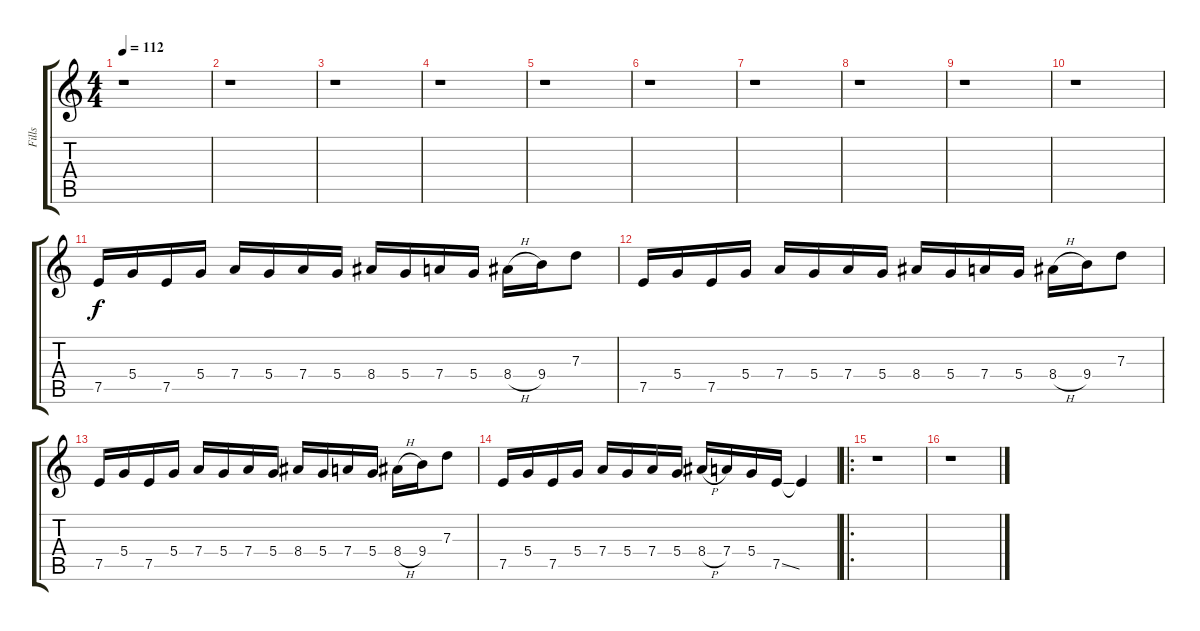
\track ("Fills" "Fills") {instrument distortionguitar}
\staff {score tabs}
\tuning (E4 B3 G3 D3 A2 E2) {hide}
\ts (4 4)
\tempo 112
\clef g2
\ks c
r.1{dy f} |
r.1 |
r.1 |
r.1 |
r.1 |
r.1 |
r.1 |
r.1 |
r.1 |
r.1 |
7.5.16 5.4.16 7.5.16 5.4.16 7.4.16 5.4.16 7.4.16 5.4.16 8.4.16 5.4.16 7.4.16 5.4.16 8.4{h}.16 9.4.16 7.3.8 |
7.5.16 5.4.16 7.5.16 5.4.16 7.4.16 5.4.16 7.4.16 5.4.16 8.4.16 5.4.16 7.4.16 5.4.16 8.4{h}.16 9.4.16 7.3.8 |
7.5.16 5.4.16 7.5.16 5.4.16 7.4.16 5.4.16 7.4.16 5.4.16 8.4.16 5.4.16 7.4.16 5.4.16 8.4{h}.16 9.4.16 7.3.8 |
7.5.16 5.4.16 7.5.16 5.4.16 7.4.16 5.4.16 7.4.16 5.4.16 8.4{h}.16 7.4.16 5.4.16 7.5{ss}.16 7.5{t}.4 |
\ro
r.1 |
r.1
